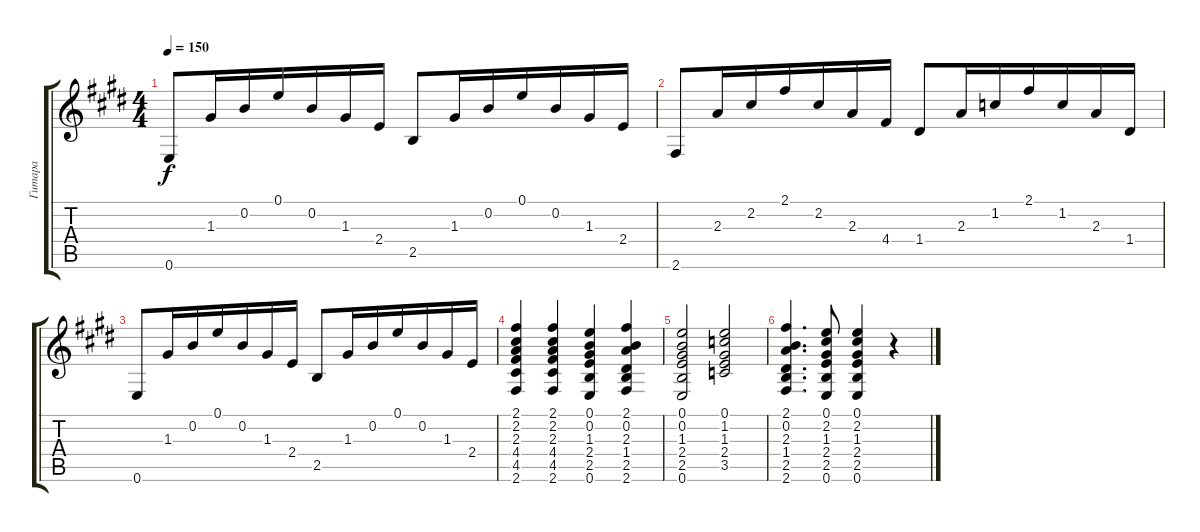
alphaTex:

\track ("Гитара" "Гитара") {instrument acousticguitarsteel}
\staff {score tabs}
\tuning (E4 B3 G3 D3 A2 E2) {hide}
\ts (4 4)
\tempo 150
\clef g2
\ks e
0.6.8{dy f} 1.3.16 0.2.16{beam merge} 0.1.16 0.2.16 1.3.16 2.4.16 2.5.8 1.3.16 0.2.16{beam merge} 0.1.16 0.2.16 1.3.16 2.4.16 |
2.6.8 2.3.16 2.2.16{beam merge} 2.1.16 2.2.16 2.3.16 4.4.16 1.4.8{beam Up} 2.3.16{beam Up} 1.2.16{beam Up beam merge} 2.1.16{beam Up} 1.2.16{beam Up} 2.3.16{beam Up} 1.4.16{beam Up} |
0.6.8 1.3.16 0.2.16{beam merge} 0.1.16 0.2.16 1.3.16 2.4.16 2.5.8 1.3.16 0.2.16{beam merge} 0.1.16 0.2.16 1.3.16 2.4.16 |
(2.1 2.2 2.3 4.4 4.5 2.6).4 (2.1 2.2 2.3 4.4 4.5 2.6).4 (0.1 0.2 1.3 2.4 2.5 0.6).4 (2.1 0.2 2.3 1.4 2.5 2.6).4 |
(0.1 0.2 1.3 2.4 2.5 0.6).2 (0.1 1.2 1.3 2.4 3.5).2 |
(2.1 0.2 2.3 1.4 2.5 2.6).4{d} (0.1 2.2 1.3 2.4 2.5 0.6).8 (0.1 2.2 1.3 2.4 2.5 0.6).4 r.4
